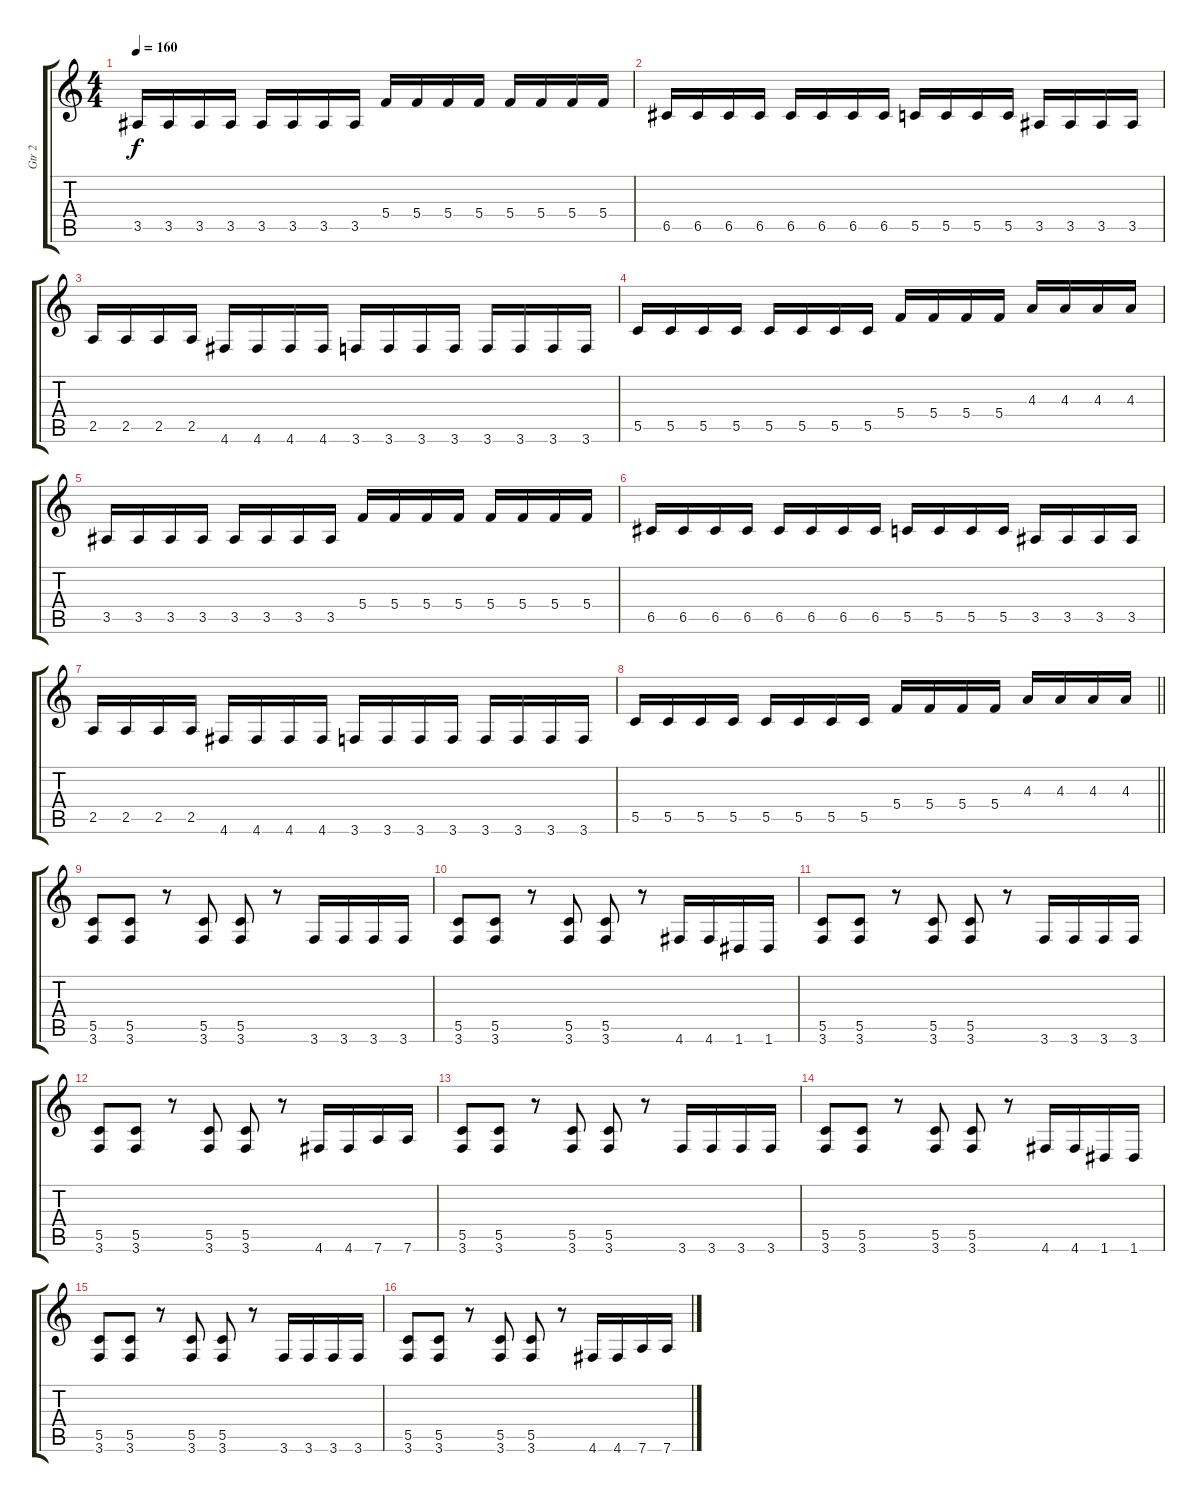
\track ("Gtr 2" "Gtr 2") {instrument overdrivenguitar}
\staff {score tabs}
\tuning (D4 A3 F3 C3 G2 D2) {hide}
\ts (4 4)
\tempo 160
\clef g2
\ks c
3.5.16{dy f} 3.5.16 3.5.16 3.5.16 3.5.16 3.5.16 3.5.16 3.5.16 5.4.16 5.4.16 5.4.16 5.4.16 5.4.16 5.4.16 5.4.16 5.4.16 |
6.5.16 6.5.16 6.5.16 6.5.16 6.5.16 6.5.16 6.5.16 6.5.16 5.5.16 5.5.16 5.5.16 5.5.16 3.5.16 3.5.16 3.5.16 3.5.16 |
2.5.16 2.5.16 2.5.16 2.5.16 4.6.16 4.6.16 4.6.16 4.6.16 3.6.16 3.6.16 3.6.16 3.6.16 3.6.16 3.6.16 3.6.16 3.6.16 |
5.5.16 5.5.16 5.5.16 5.5.16 5.5.16 5.5.16 5.5.16 5.5.16 5.4.16 5.4.16 5.4.16 5.4.16 4.3.16 4.3.16 4.3.16 4.3.16 |
3.5.16 3.5.16 3.5.16 3.5.16 3.5.16 3.5.16 3.5.16 3.5.16 5.4.16 5.4.16 5.4.16 5.4.16 5.4.16 5.4.16 5.4.16 5.4.16 |
6.5.16 6.5.16 6.5.16 6.5.16 6.5.16 6.5.16 6.5.16 6.5.16 5.5.16 5.5.16 5.5.16 5.5.16 3.5.16 3.5.16 3.5.16 3.5.16 |
2.5.16 2.5.16 2.5.16 2.5.16 4.6.16 4.6.16 4.6.16 4.6.16 3.6.16 3.6.16 3.6.16 3.6.16 3.6.16 3.6.16 3.6.16 3.6.16 |
\barLineRight lightlight
5.5.16 5.5.16 5.5.16 5.5.16 5.5.16 5.5.16 5.5.16 5.5.16 5.4.16 5.4.16 5.4.16 5.4.16 4.3.16 4.3.16 4.3.16 4.3.16 |
(5.5 3.6).8 (5.5 3.6).8 r.8 (5.5 3.6).8 (5.5 3.6).8 r.8 3.6.16 3.6.16 3.6.16 3.6.16 |
(5.5 3.6).8 (5.5 3.6).8 r.8 (5.5 3.6).8 (5.5 3.6).8 r.8 4.6.16 4.6.16 1.6.16 1.6.16 |
(5.5 3.6).8 (5.5 3.6).8 r.8 (5.5 3.6).8 (5.5 3.6).8 r.8 3.6.16 3.6.16 3.6.16 3.6.16 |
(5.5 3.6).8 (5.5 3.6).8 r.8 (5.5 3.6).8 (5.5 3.6).8 r.8 4.6.16 4.6.16 7.6.16 7.6.16 |
(5.5 3.6).8 (5.5 3.6).8 r.8 (5.5 3.6).8 (5.5 3.6).8 r.8 3.6.16 3.6.16 3.6.16 3.6.16 |
(5.5 3.6).8 (5.5 3.6).8 r.8 (5.5 3.6).8 (5.5 3.6).8 r.8 4.6.16 4.6.16 1.6.16 1.6.16 |
(5.5 3.6).8 (5.5 3.6).8 r.8 (5.5 3.6).8 (5.5 3.6).8 r.8 3.6.16 3.6.16 3.6.16 3.6.16 |
(5.5 3.6).8 (5.5 3.6).8 r.8 (5.5 3.6).8 (5.5 3.6).8 r.8 4.6.16 4.6.16 7.6.16 7.6.16
